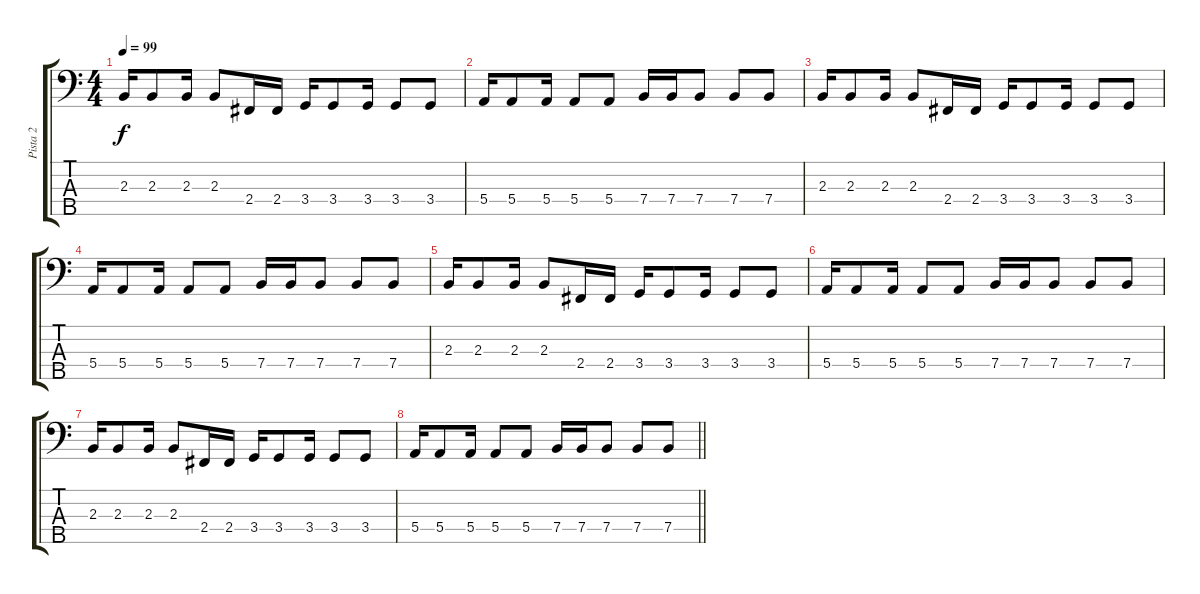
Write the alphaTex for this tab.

\track ("Pista 2" "Pista 2") {instrument electricbassfinger}
\staff {score tabs}
\tuning (G2 D2 A1 E1 B0) {hide}
\ts (4 4)
\tempo 99
\clef f4
\ks c
2.3.16{dy f instrument electricbassfinger} 2.3.8 2.3.16 2.3.8 2.4.16 2.4.16 3.4.16 3.4.8 3.4.16 3.4.8 3.4.8 |
5.4.16 5.4.8 5.4.16 5.4.8 5.4.8 7.4.16 7.4.16 7.4.8 7.4.8 7.4.8 |
2.3.16 2.3.8 2.3.16 2.3.8 2.4.16 2.4.16 3.4.16 3.4.8 3.4.16 3.4.8 3.4.8 |
5.4.16 5.4.8 5.4.16 5.4.8 5.4.8 7.4.16 7.4.16 7.4.8 7.4.8 7.4.8 |
2.3.16 2.3.8 2.3.16 2.3.8 2.4.16 2.4.16 3.4.16 3.4.8 3.4.16 3.4.8 3.4.8 |
5.4.16 5.4.8 5.4.16 5.4.8 5.4.8 7.4.16 7.4.16 7.4.8 7.4.8 7.4.8 |
2.3.16 2.3.8 2.3.16 2.3.8 2.4.16 2.4.16 3.4.16 3.4.8 3.4.16 3.4.8 3.4.8 |
\barLineRight lightlight
5.4.16 5.4.8 5.4.16 5.4.8 5.4.8 7.4.16 7.4.16 7.4.8 7.4.8 7.4.8
